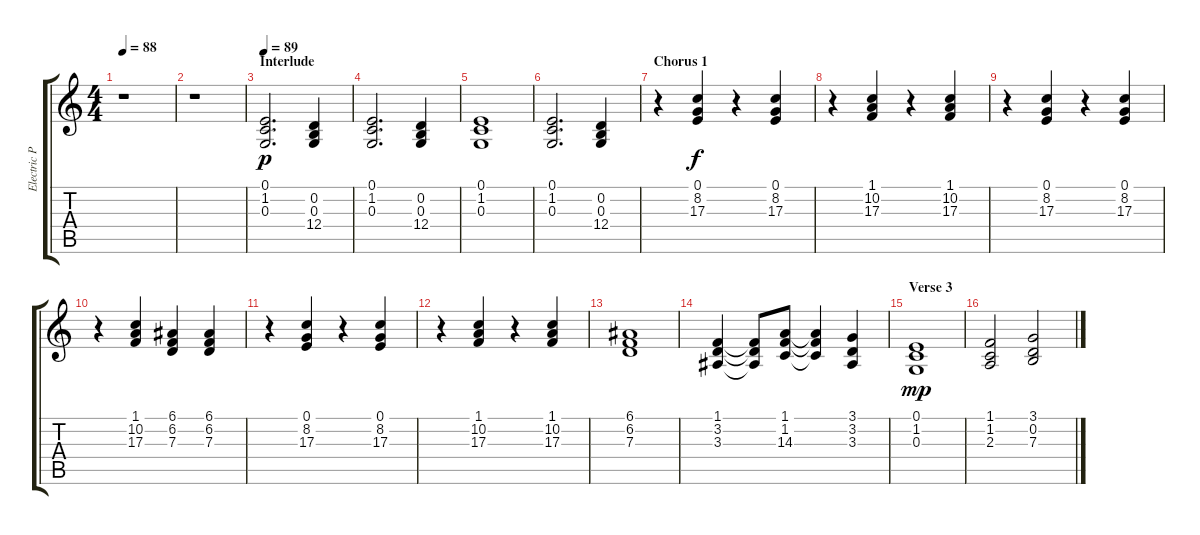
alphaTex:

\track ("Electric Piano" "Electric P") {instrument rockorgan}
\staff {score tabs}
\tuning (E4 B3 G3 D3 A2 E2) {hide}
\ts (4 4)
\tempo 88
\clef g2
\ks c
r.1{dy p} |
r.1 |
\section ("" "Interlude")
\tempo 89
(0.1 1.2 0.3).2{d} (0.2 0.3 12.4).4 |
(0.1 1.2 0.3).2{d} (0.2 0.3 12.4).4 |
(0.1 1.2 0.3).1 |
(0.1 1.2 0.3).2{d} (0.2 0.3 12.4).4 |
\section ("" "Chorus 1")
r.4 (0.1 8.2 17.3).4{dy f} r.4 (0.1 8.2 17.3).4 |
r.4 (1.1 10.2 17.3).4 r.4 (1.1 10.2 17.3).4 |
r.4 (0.1 8.2 17.3).4 r.4 (0.1 8.2 17.3).4 |
r.4 (1.1 10.2 17.3).4 (6.1 6.2 7.3).4 (6.1 6.2 7.3).4 |
r.4 (0.1 8.2 17.3).4 r.4 (0.1 8.2 17.3).4 |
r.4 (1.1 10.2 17.3).4 r.4 (1.1 10.2 17.3).4 |
(6.1 6.2 7.3).1 |
(1.1 3.2 3.3).4 (1.1{t} 3.2{t} 3.3{t}).8 (1.1 1.2 14.3).8 (1.1{t} 1.2{t} 14.3{t}).4 (3.1 3.2 3.3).4 |
\section ("" "Verse 3")
(0.1 1.2 0.3).1{dy mp} |
(1.1 1.2 2.3).2 (3.1 0.2 7.3).2
